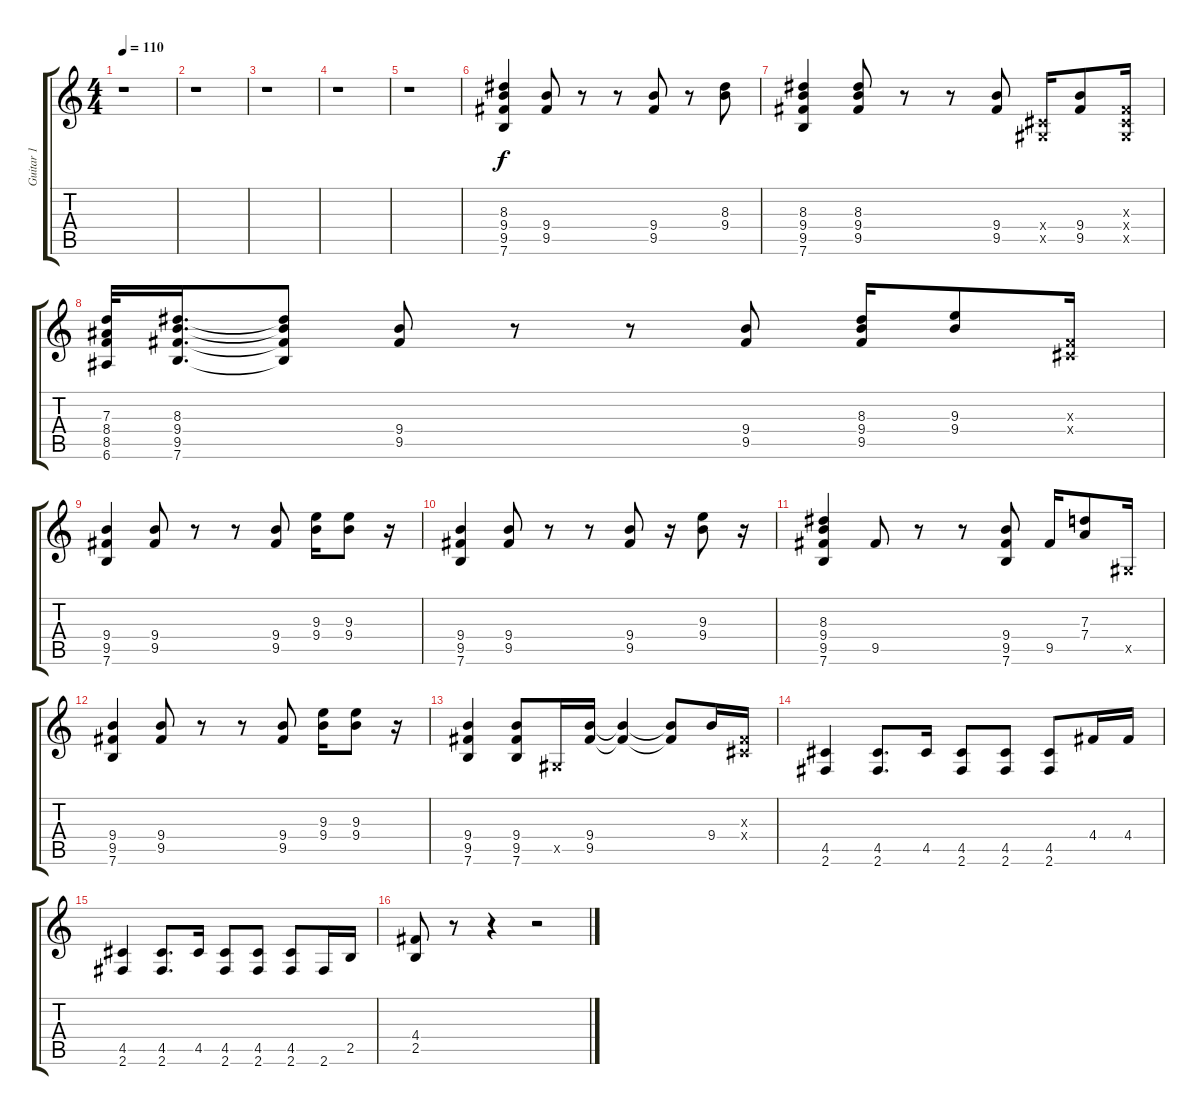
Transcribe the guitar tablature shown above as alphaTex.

\track ("Guitar 1" "Guitar 1") {instrument overdrivenguitar}
\staff {score tabs}
\tuning (E4 B3 G3 D3 A2 E2) {hide}
\ts (4 4)
\tempo 110
\clef g2
\ks c
r.1{dy f instrument overdrivenguitar} |
r.1 |
r.1 |
r.1 |
r.1 |
(8.3 9.4 9.5 7.6).4 (9.4 9.5).8 r.8 r.8 (9.4 9.5).8 r.8 (8.3 9.4).8 |
(8.3 9.4 9.5 7.6).4 (8.3 9.4 9.5).8 r.8 r.8 (9.4 9.5).8 (-1.4{x} -1.5{x}).16 (9.4 9.5).8 (-1.3{x} -1.4{x} -1.5{x}).16 |
(7.3 8.4 8.5 6.6).32 (8.3 9.4 9.5 7.6).16{d} (8.3{t} 9.4{t} 9.5{t} 7.6{t}).8 (9.4 9.5).8 r.8 r.8 (9.4 9.5).8 (8.3 9.4 9.5).16 (9.3 9.4).8 (-1.3{x} -1.4{x}).16 |
(9.4 9.5 7.6).4 (9.4 9.5).8 r.8 r.8 (9.4 9.5).8 (9.3 9.4).16 (9.3 9.4).8 r.16 |
(9.4 9.5 7.6).4 (9.4 9.5).8 r.8 r.8 (9.4 9.5).8 r.16 (9.3 9.4).8 r.16 |
(8.3 9.4 9.5 7.6).4 9.5.8 r.8 r.8 (9.4 9.5 7.6).8 9.5.16 (7.3 7.4).8 -1.5{x}.16 |
(9.4 9.5 7.6).4 (9.4 9.5).8 r.8 r.8 (9.4 9.5).8 (9.3 9.4).16 (9.3 9.4).8 r.16 |
(9.4 9.5 7.6).4 (9.4 9.5 7.6).8 -1.5{x}.16 (9.4 9.5).16 (9.4{t} 9.5{t}).4 (9.4{t} 9.5{t}).8 9.4.16 (-1.3{x} -1.4{x}).16 |
(4.5 2.6).4 (4.5 2.6).8{d} 4.5.16 (4.5 2.6).8 (4.5 2.6).8 (4.5 2.6).8 4.4.16 4.4.16 |
(4.5 2.6).4 (4.5 2.6).8{d} 4.5.16 (4.5 2.6).8 (4.5 2.6).8 (4.5 2.6).8 2.6.16 2.5.16 |
(4.4 2.5).8 r.8 r.4 r.2
